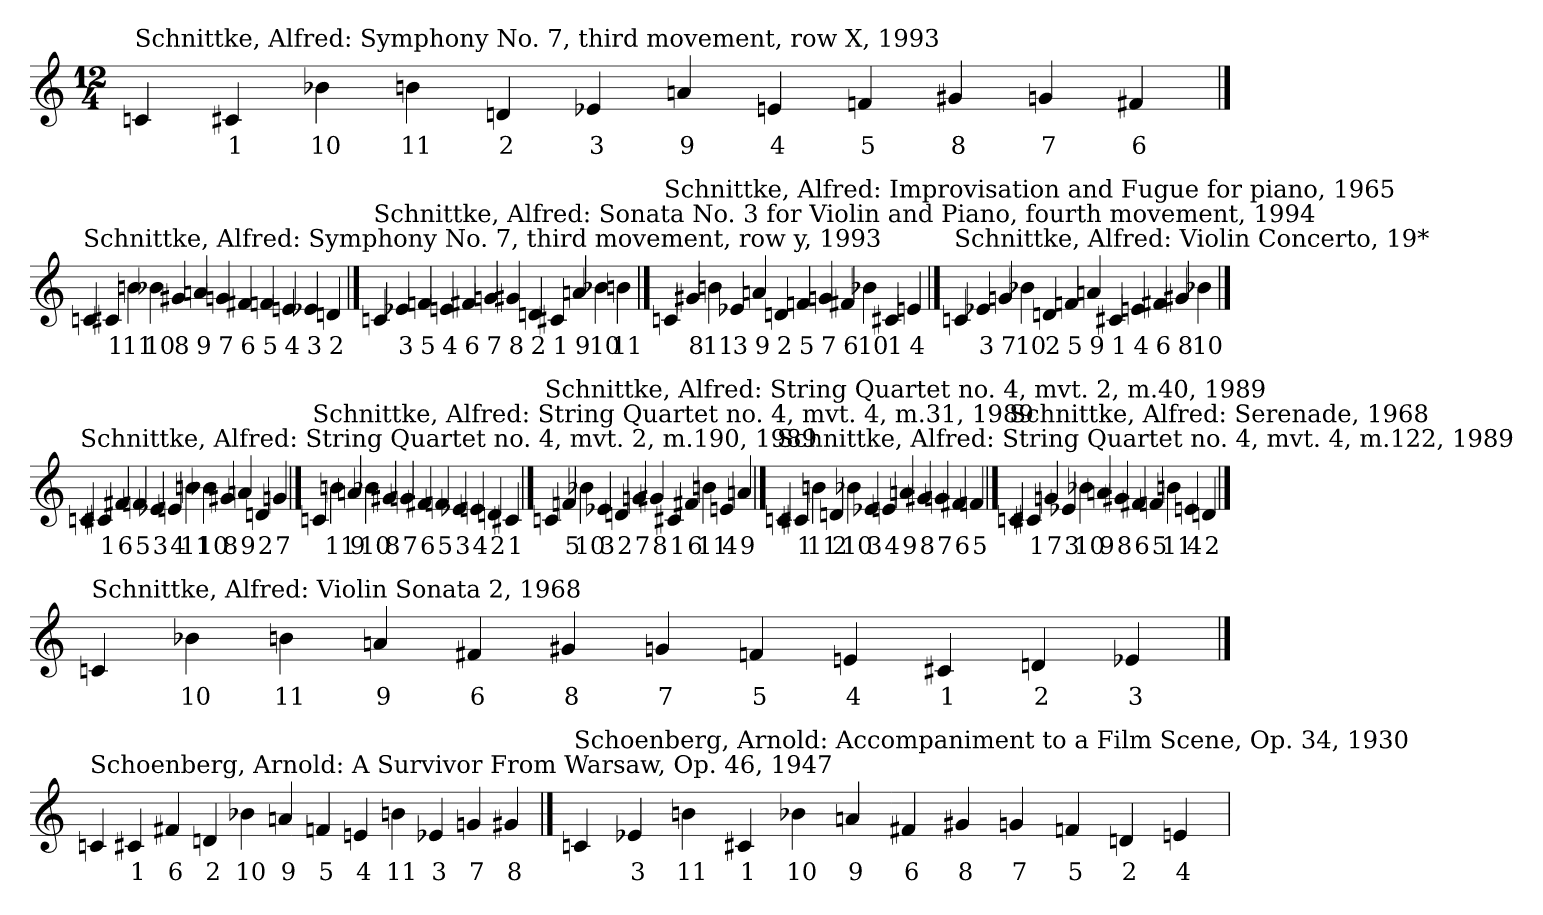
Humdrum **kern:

**kern	**text
*part1	*part1
*staff1	*staff1
!!LO:LB:g=z
*M12/4	*
==417	==417
!LO:TX:t=Schnittke, Alfred&colon; Symphony No. 7, third movement, row X, 1993	!
4cn	.
4c#X	1
4b-X	10
4bn	11
4dn	2
4e-X	3
4an	9
4en	4
4fn	5
4g#X	8
4gn	7
4f#X	6
!!LO:LB:g=z
==418	==418
!LO:TX:t=Schnittke, Alfred&colon; Symphony No. 7, third movement, row y, 1993	!
4cn	.
4c#X	1
4bn	11
4b-X	10
4g#X	8
4an	9
4gn	7
4f#X	6
4fn	5
4en	4
4e-X	3
4dn	2
!!LO:LB:g=z
==419	==419
!LO:TX:t=Schnittke, Alfred&colon; Sonata No. 3 for Violin and Piano, fourth movement, 1994	!
4cn	.
4e-X	3
4fn	5
4en	4
4f#X	6
4gn	7
4g#X	8
4dn	2
4c#X	1
4an	9
4b-X	10
4bn	11
!!LO:LB:g=z
==420	==420
!LO:TX:t=Schnittke, Alfred&colon; Improvisation and Fugue for piano, 1965	!
4cn	.
4g#X	8
4bn	11
4e-X	3
4an	9
4dn	2
4fn	5
4gn	7
4f#X	6
4b-X	10
4c#X	1
4en	4
!!LO:LB:g=z
==421	==421
!LO:TX:t=Schnittke, Alfred&colon; Violin Concerto, 19*	!
4cn	.
4e-X	3
4gn	7
4b-X	10
4dn	2
4fn	5
4an	9
4c#X	1
4en	4
4f#X	6
4g#X	8
4b-X	10
!!LO:LB:g=z
==422	==422
!LO:TX:t=Schnittke, Alfred&colon; String Quartet no. 4, mvt. 2, m.190, 1989	!
4cn	.
4c#X	1
4f#X	6
4fn	5
4e-X	3
4en	4
4bn	11
4b-X	10
4g#X	8
4an	9
4dn	2
4gn	7
!!LO:LB:g=z
==423	==423
!LO:TX:t=Schnittke, Alfred&colon; String Quartet no. 4, mvt. 4, m.31, 1989	!
4cn	.
4bn	11
4an	9
4b-X	10
4g#X	8
4gn	7
4f#X	6
4fn	5
4e-X	3
4en	4
4dn	2
4c#X	1
!!LO:LB:g=z
==424	==424
!LO:TX:t=Schnittke, Alfred&colon; String Quartet no. 4, mvt. 2, m.40, 1989	!
4cn	.
4fn	5
4b-X	10
4e-X	3
4dn	2
4gn	7
4g#X	8
4c#X	1
4f#X	6
4bn	11
4en	4
4an	9
!!LO:LB:g=z
==425	==425
!LO:TX:t=Schnittke, Alfred&colon; String Quartet no. 4, mvt. 4, m.122, 1989	!
4cn	.
4c#X	1
4bn	11
4dn	2
4b-X	10
4e-X	3
4en	4
4an	9
4g#X	8
4gn	7
4f#X	6
4fn	5
!!LO:LB:g=z
==426	==426
!LO:TX:t=Schnittke, Alfred&colon; Serenade, 1968	!
4cn	.
4c#X	1
4gn	7
4e-X	3
4b-X	10
4an	9
4g#X	8
4f#X	6
4fn	5
4bn	11
4en	4
4dn	2
!!LO:LB:g=z
==427	==427
!LO:TX:t=Schnittke, Alfred&colon; Violin Sonata 2, 1968	!
4cn	.
4b-X	10
4bn	11
4an	9
4f#X	6
4g#X	8
4gn	7
4fn	5
4en	4
4c#X	1
4dn	2
4e-X	3
!!LO:LB:g=z
==428	==428
!LO:TX:t=Schoenberg, Arnold&colon; A Survivor From Warsaw, Op. 46, 1947	!
4cn	.
4c#X	1
4f#X	6
4dn	2
4b-X	10
4an	9
4fn	5
4en	4
4bn	11
4e-X	3
4gn	7
4g#X	8
!!LO:LB:g=z
==429	==429
!LO:TX:t=Schoenberg, Arnold&colon; Accompaniment to a Film Scene, Op. 34, 1930	!
4cn	.
4e-X	3
4bn	11
4c#X	1
4b-X	10
4an	9
4f#X	6
4g#X	8
4gn	7
4fn	5
4dn	2
4en	4
=	=
*-	*-
